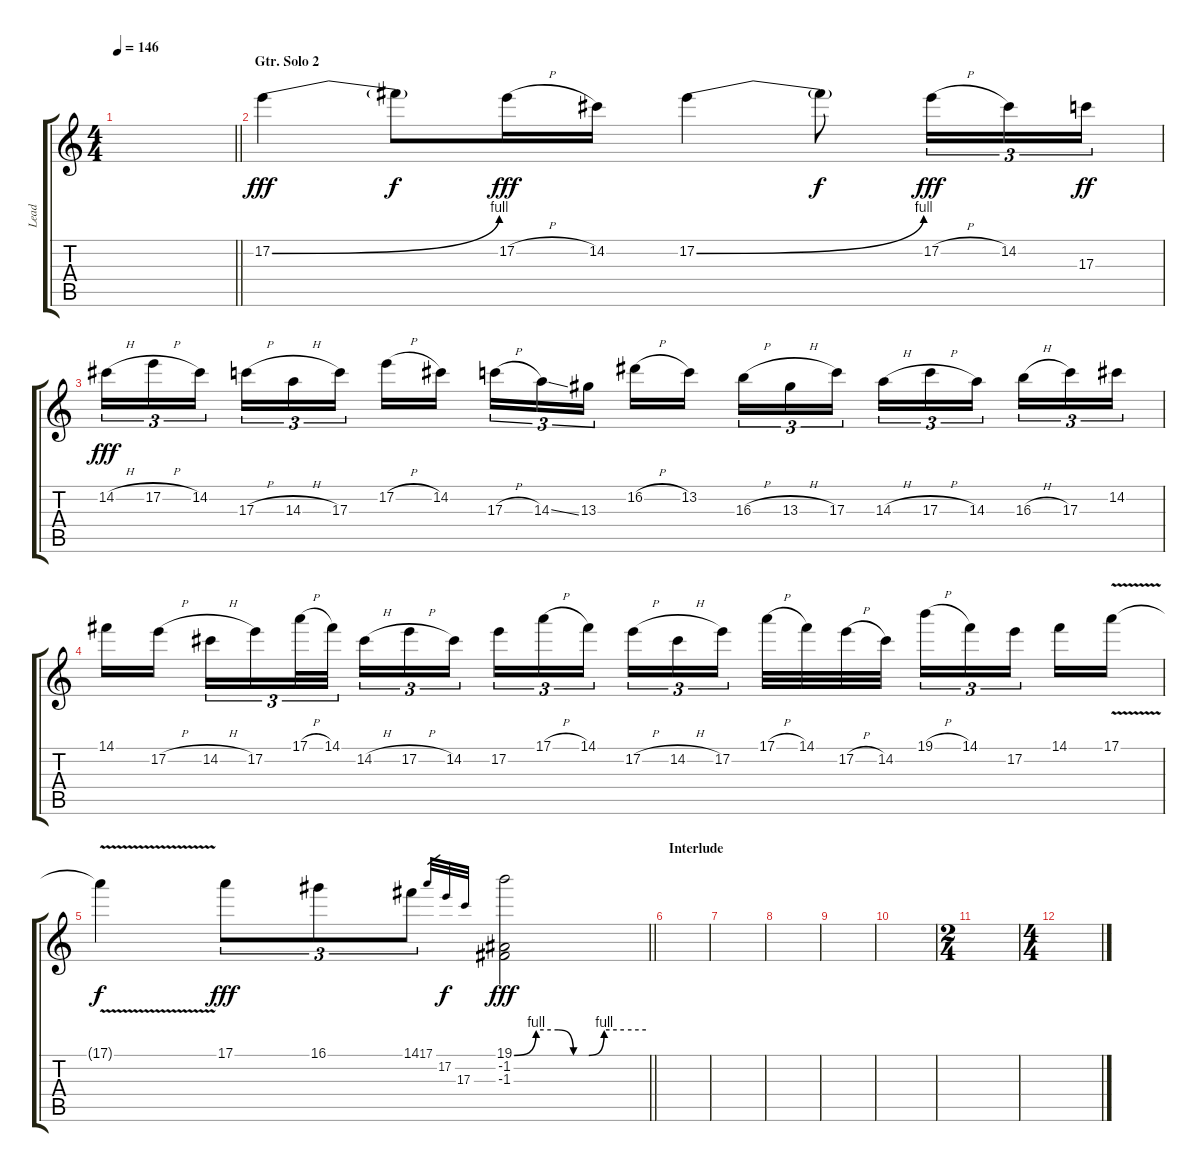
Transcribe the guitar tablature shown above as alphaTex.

\track ("Lead" "Lead") {instrument distortionguitar}
\staff {score tabs}
\tuning (E4 B3 G3 D3 A2 E2) {hide}
\ts (4 4)
\tempo 146
\clef g2
\barLineRight lightlight
\ks c
|
\section ("" "Gtr. Solo 2")
17.2{be (bend 0 0 60 4)}.4{dy fff} 17.2{t}.8{dy f} 17.2{h}.16{dy fff} 14.2.16 17.2{be (bend 0 0 60 4)}.4 17.2{t}.8{dy f} 17.2{h}.16{tu (3 2) dy fff} 14.2.16{tu (3 2)} 17.3.16{tu (3 2) dy ff} |
14.2{h}.16{tu (3 2) dy fff} 17.2{h}.16{tu (3 2)} 14.2.16{tu (3 2) beam splitsecondary} 17.3{h}.16{tu (3 2)} 14.3{h}.16{tu (3 2)} 17.3.16{tu (3 2)} 17.2{h}.16 14.2.16{beam splitsecondary} 17.3{h}.16{tu (3 2)} 14.3{ss}.16{tu (3 2)} 13.3.16{tu (3 2)} 16.2{h}.16 13.2.16{beam splitsecondary} 16.3{h}.16{tu (3 2)} 13.3{h}.16{tu (3 2)} 17.3.16{tu (3 2)} 14.3{h}.16{tu (3 2)} 17.3{h}.16{tu (3 2)} 14.3.16{tu (3 2) beam splitsecondary} 16.3{h}.16{tu (3 2)} 17.3.16{tu (3 2)} 14.2.16{tu (3 2)} |
14.1.16 17.2{h}.16{beam splitsecondary} 14.2{h}.16{tu (3 2)} 17.2.16{tu (3 2)} 17.1{h}.32{tu (3 2)} 14.1.32{tu (3 2)} 14.2{h}.16{tu (3 2)} 17.2{h}.16{tu (3 2)} 14.2.16{tu (3 2) beam splitsecondary} 17.2.16{tu (3 2)} 17.1{h}.16{tu (3 2)} 14.1.16{tu (3 2)} 17.2{h}.16{tu (3 2)} 14.2{h}.16{tu (3 2)} 17.2.16{tu (3 2) beam splitsecondary} 17.1{h}.32 14.1.32 17.2{h}.32 14.2.32 19.1{h}.16{tu (3 2)} 14.1.16{tu (3 2)} 17.2.16{tu (3 2) beam splitsecondary} 14.1.16 17.1{v}.16 |
\barLineRight lightlight
17.1{t}.4{dy f} 17.1.8{tu (3 2) dy fff} 16.1.8{tu (3 2)} 14.1.8{tu (3 2)} 17.1.32{gr} 17.2.32{gr dy f} 17.3.32{gr} (19.1{be (custom 0 0 10 4 20 4 27 0 34 0 41 4 50 4 60 4)} -1.2 -1.3).2{dy fff} |
\section ("" "Interlude")
|
|
|
|
|
\ts (2 4)
|
\ts (4 4)
